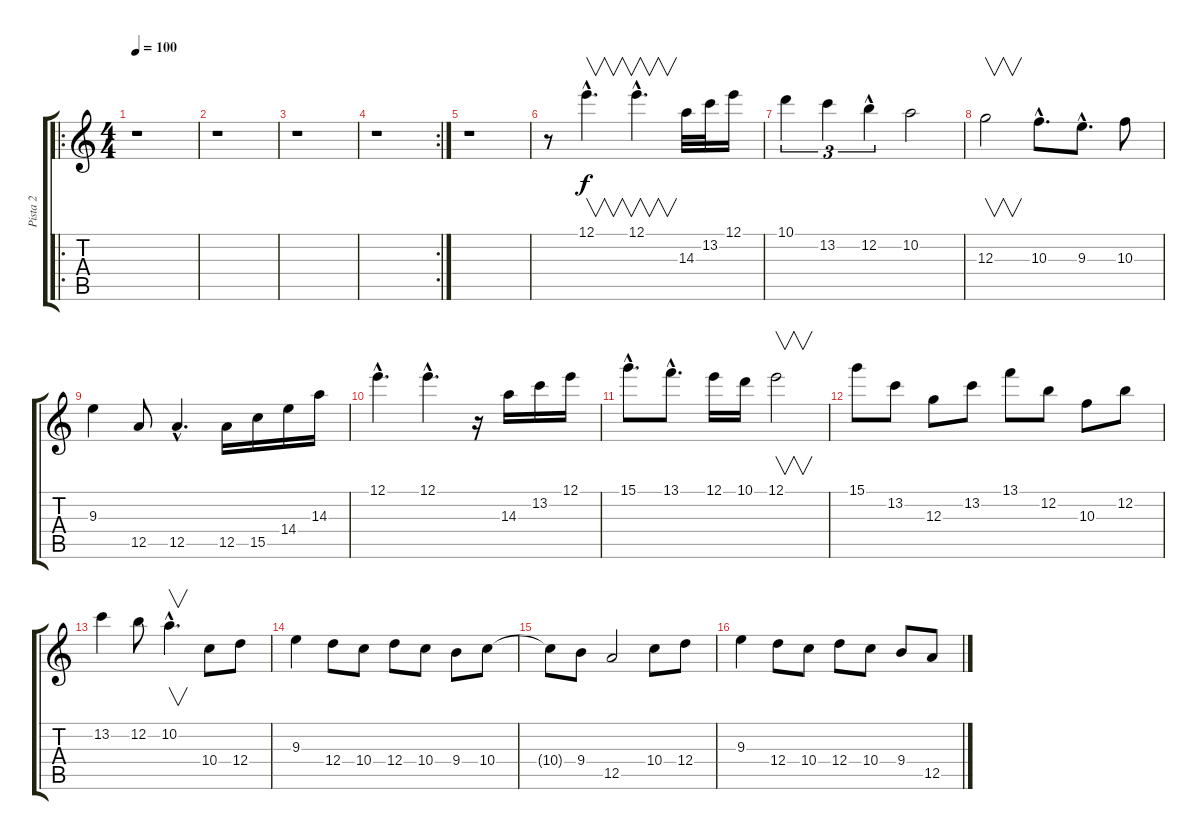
\track ("Pista 2" "Pista 2") {instrument distortionguitar}
\staff {score tabs}
\tuning (E4 B3 G3 D3 A2 E2) {hide}
\ro
\ts (4 4)
\tempo 100
\clef g2
\ks c
r.1{dy f instrument distortionguitar} |
r.1 |
r.1 |
\rc 2
r.1 |
r.1 |
r.8 12.1{hac}.4{v d} 12.1{hac}.4{v d} 14.3.32 13.2.32 12.1.16 |
10.1.4{tu (3 2)} 13.2.4{tu (3 2)} 12.2{hac}.4{tu (3 2)} 10.2.2 |
12.3.2{v} 10.3{hac}.8{d} 9.3{hac}.8{d} 10.3.8 |
9.3.4 12.5.8 12.5{hac}.4{d} 12.5.16 15.5.16 14.4.16 14.3.16 |
12.1{hac}.4{d} 12.1{hac}.4{d} r.16 14.3.16 13.2.16 12.1.16 |
15.1{hac}.8{d} 13.1{hac}.8{d} 12.1.16 10.1.16 12.1.2{v} |
15.1.8 13.2.8 12.3.8 13.2.8 13.1.8 12.2.8 10.3.8 12.2.8 |
13.2.4 12.2.8 10.2{hac}.4{v d} 10.4.8 12.4.8 |
9.3.4 12.4.8 10.4.8 12.4.8 10.4.8 9.4.8 10.4.8 |
10.4{t}.8 9.4.8 12.5.2 10.4.8 12.4.8 |
9.3.4 12.4.8 10.4.8 12.4.8 10.4.8 9.4.8 12.5.8
